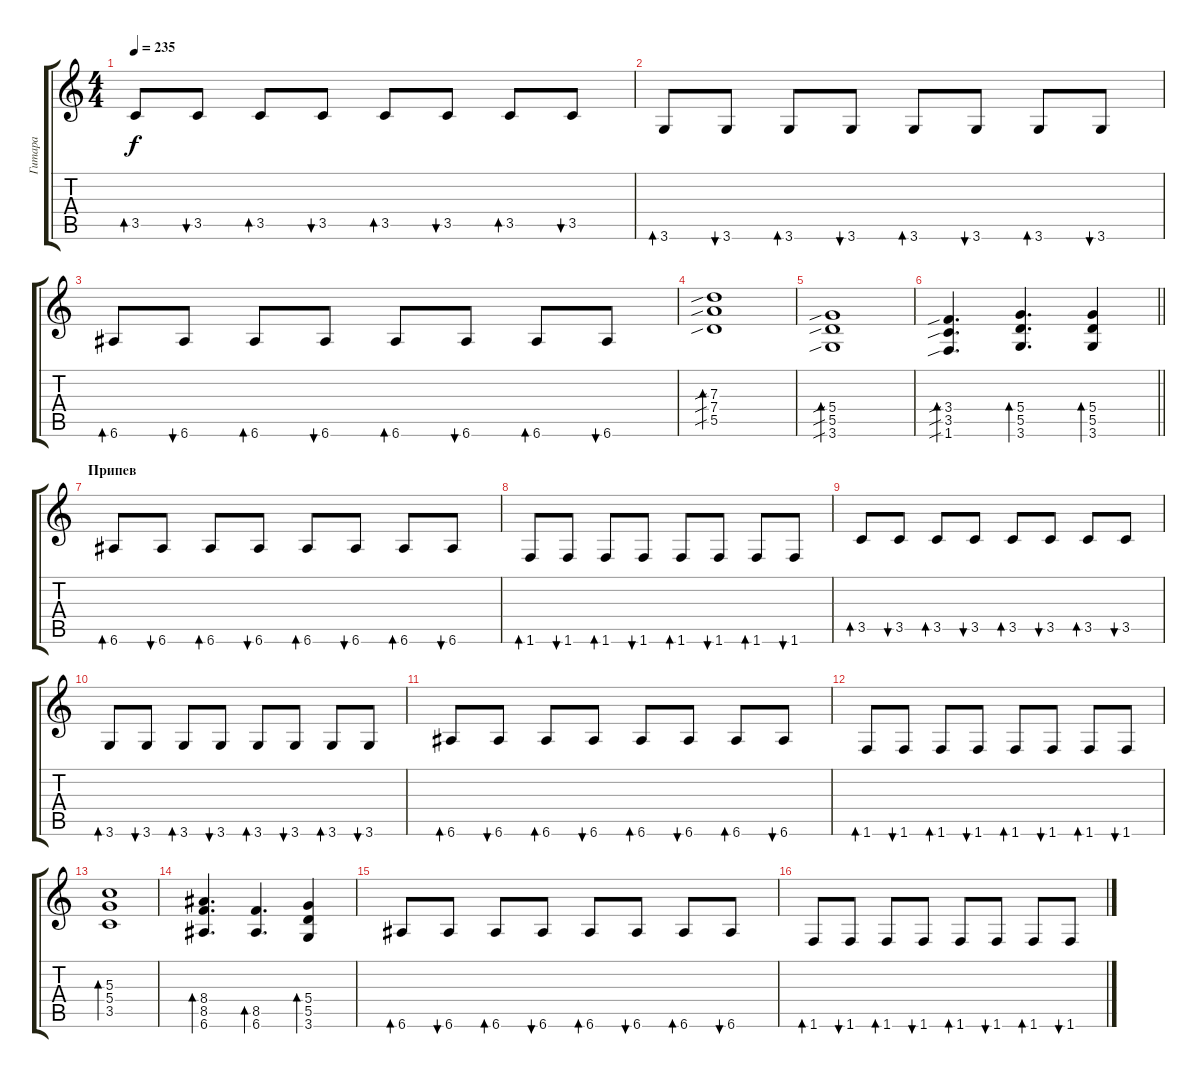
\track ("Гитара" "Гитара") {instrument overdrivenguitar}
\staff {score tabs}
\tuning (E4 B3 G3 D3 A2 E2) {hide}
\ts (4 4)
\tempo 235
\clef g2
\ks c
3.5.8{bd 60 dy f} 3.5.8{bu 60} 3.5.8{bd 60} 3.5.8{bu 60} 3.5.8{bd 60} 3.5.8{bu 60} 3.5.8{bd 60} 3.5.8{bu 60} |
3.6.8{bd 60} 3.6.8{bu 60} 3.6.8{bd 60} 3.6.8{bu 60} 3.6.8{bd 60} 3.6.8{bu 60} 3.6.8{bd 60} 3.6.8{bu 60} |
6.6.8{bd 60} 6.6.8{bu 60} 6.6.8{bd 60} 6.6.8{bu 60} 6.6.8{bd 60} 6.6.8{bu 60} 6.6.8{bd 60} 6.6.8{bu 60} |
(7.3{sib} 7.4{sib} 5.5{sib}).1{bd 60} |
(5.4{sib} 5.5{sib} 3.6{sib}).1{bd 60} |
\barLineRight lightlight
(3.4{sib} 3.5{sib} 1.6{sib}).4{d bd 60} (5.4 5.5 3.6).4{d bd 60} (5.4 5.5 3.6).4{bd 60} |
\section ("" "Припев")
6.6.8{bd 60} 6.6.8{bu 60} 6.6.8{bd 60} 6.6.8{bu 60} 6.6.8{bd 60} 6.6.8{bu 60} 6.6.8{bd 60} 6.6.8{bu 60} |
1.6.8{bd 60} 1.6.8{bu 60} 1.6.8{bd 60} 1.6.8{bu 60} 1.6.8{bd 60} 1.6.8{bu 60} 1.6.8{bd 60} 1.6.8{bu 60} |
3.5.8{bd 60} 3.5.8{bu 60} 3.5.8{bd 60} 3.5.8{bu 60} 3.5.8{bd 60} 3.5.8{bu 60} 3.5.8{bd 60} 3.5.8{bu 60} |
3.6.8{bd 60} 3.6.8{bu 60} 3.6.8{bd 60} 3.6.8{bu 60} 3.6.8{bd 60} 3.6.8{bu 60} 3.6.8{bd 60} 3.6.8{bu 60} |
6.6.8{bd 60} 6.6.8{bu 60} 6.6.8{bd 60} 6.6.8{bu 60} 6.6.8{bd 60} 6.6.8{bu 60} 6.6.8{bd 60} 6.6.8{bu 60} |
1.6.8{bd 60} 1.6.8{bu 60} 1.6.8{bd 60} 1.6.8{bu 60} 1.6.8{bd 60} 1.6.8{bu 60} 1.6.8{bd 60} 1.6.8{bu 60} |
(5.3 5.4 3.5).1{bd 60} |
(8.4 8.5 6.6).4{d bd 60} (8.5 6.6).4{d bd 60} (5.4 5.5 3.6).4{bd 60} |
6.6.8{bd 60} 6.6.8{bu 60} 6.6.8{bd 60} 6.6.8{bu 60} 6.6.8{bd 60} 6.6.8{bu 60} 6.6.8{bd 60} 6.6.8{bu 60} |
1.6.8{bd 60} 1.6.8{bu 60} 1.6.8{bd 60} 1.6.8{bu 60} 1.6.8{bd 60} 1.6.8{bu 60} 1.6.8{bd 60} 1.6.8{bu 60}
